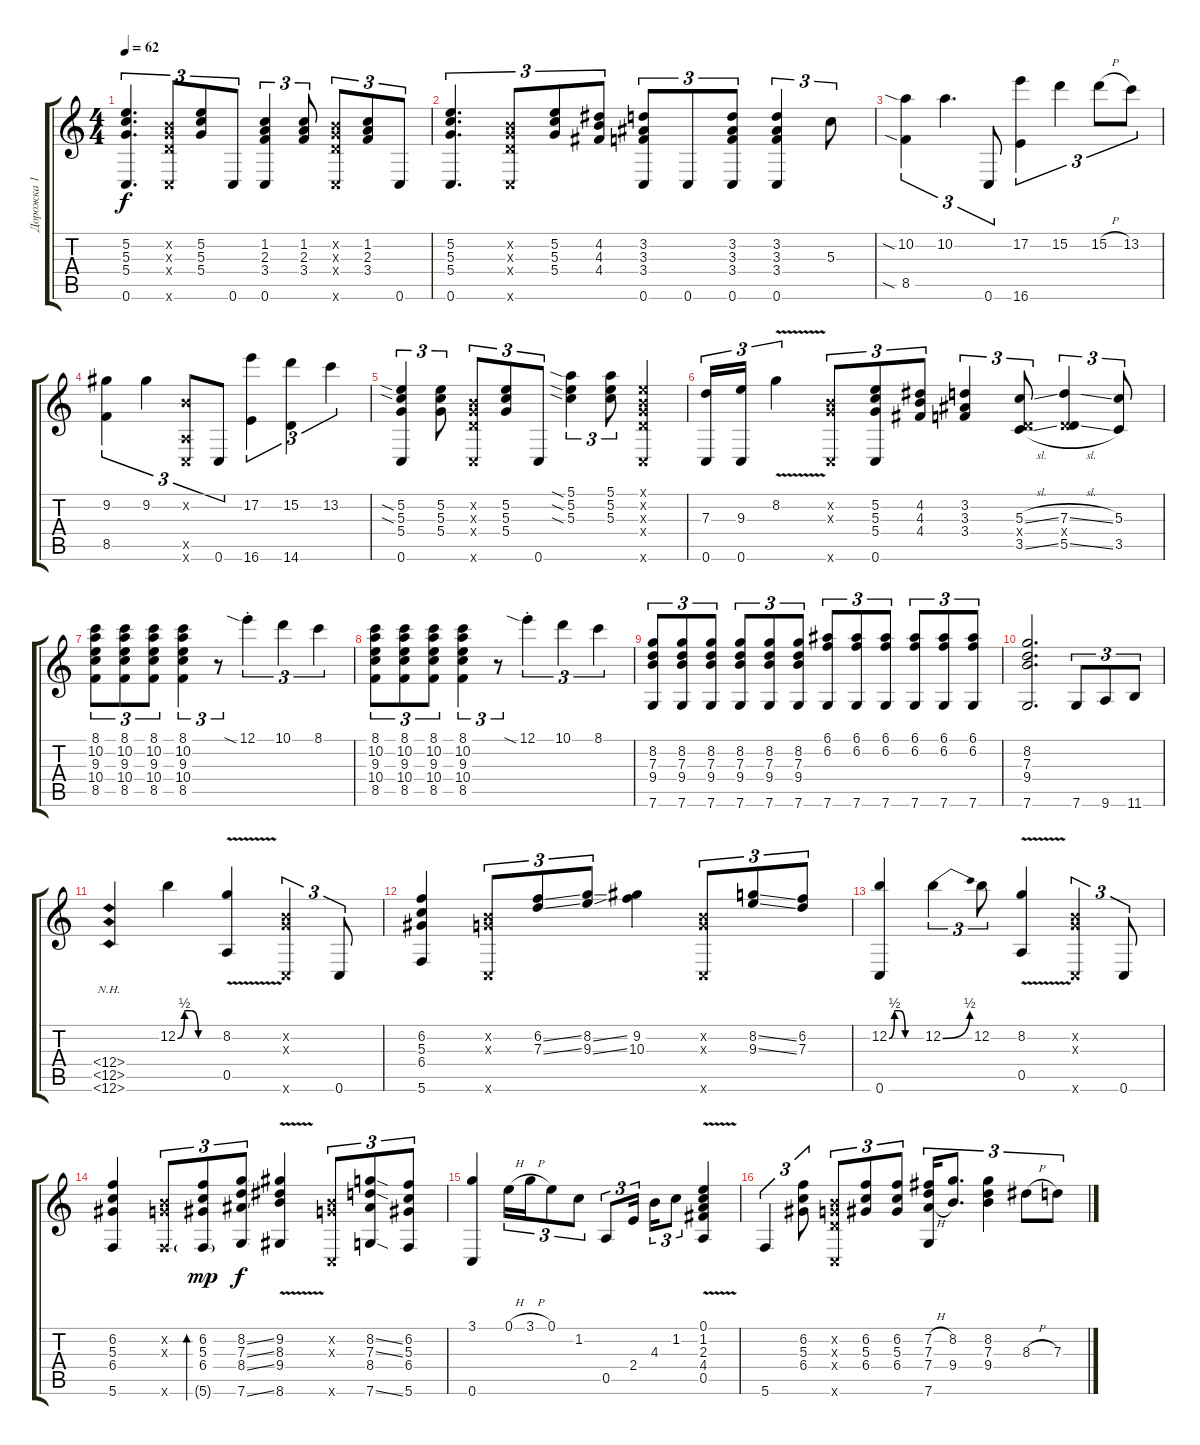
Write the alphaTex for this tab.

\track ("Дорожка 1" "Дорожка 1") {instrument electricguitarjazz}
\staff {score tabs}
\tuning (E4 B3 G3 D3 A2 C2) {hide}
\ts (4 4)
\tempo 62
\clef g2
\ks c
(5.2 5.3 5.4 0.6).4{d tu (3 2) dy f} (0.2{x} 0.3{x} 0.4{x} 0.6{x}).8{tu (3 2)} (5.2 5.3 5.4).8{tu (3 2)} 0.6.8{tu (3 2)} (1.2 2.3 3.4 0.6).4{tu (3 2)} (1.2 2.3 3.4).8{tu (3 2)} (0.2{x} 0.3{x} 0.4{x} 0.6{x}).8{tu (3 2)} (1.2 2.3 3.4).8{tu (3 2)} 0.6.8{tu (3 2)} |
(5.2 5.3 5.4 0.6).4{d tu (3 2)} (0.2{x} 0.3{x} 0.4{x} 0.6{x}).8{tu (3 2)} (5.2 5.3 5.4).8{tu (3 2)} (4.2 4.3 4.4).8{tu (3 2)} (3.2 3.3 3.4 0.6).8{tu (3 2)} 0.6.8{tu (3 2)} (3.2 3.3 3.4 0.6).8{tu (3 2)} (3.2 3.3 3.4 0.6).4{tu (3 2)} 5.3.8{tu (3 2)} |
(10.2{sia} 8.5{sia}).4{tu (3 2)} 10.2.4{d tu (3 2)} 0.6.8{tu (3 2)} (17.2 16.6).4{tu (3 2)} 15.2.4{tu (3 2)} 15.2{h}.8{tu (3 2)} 13.2.8{tu (3 2)} |
(9.2 8.5).4{tu (3 2)} 9.2.4{tu (3 2)} (0.2{x} 0.5{x} 0.6{x}).8{tu (3 2)} 0.6.8{tu (3 2)} (17.2 16.6).4{tu (3 2)} (15.2 14.6).4{tu (3 2)} 13.2.4{tu (3 2)} |
(5.2{sia} 5.3{sia} 5.4 0.6).4{tu (3 2)} (5.2 5.3 5.4).8{tu (3 2)} (0.2{x} 0.3{x} 0.4{x} 0.6{x}).8{tu (3 2)} (5.2 5.3 5.4).8{tu (3 2)} 0.6.8{tu (3 2)} (5.1{sia} 5.2{sia} 5.3{sia}).4{tu (3 2)} (5.1 5.2 5.3).8{tu (3 2)} (0.1{x} 0.2{x} 0.3{x} 0.4{x} 0.6{x}).4 |
(7.3 0.6).16{tu (3 2)} (9.3 0.6).16{tu (3 2)} 8.2{v}.4{tu (3 2)} (0.2{x} 0.3{x} 0.6{x}).8{tu (3 2)} (5.2 5.3 5.4 0.6).8{tu (3 2)} (4.2 4.3 4.4).8{tu (3 2)} (3.2 3.3 3.4).4{tu (3 2)} (5.3{sl} 0.4{x} 3.5{sl}).8{tu (3 2)} (7.3{sl} 0.4{x} 5.5{sl}).4{tu (3 2)} (5.3 3.5).8{tu (3 2)} |
(8.1 10.2 9.3 10.4 8.5).8{tu (3 2)} (8.1 10.2 9.3 10.4 8.5).8{tu (3 2)} (8.1 10.2 9.3 10.4 8.5).8{tu (3 2)} (8.1 10.2 9.3 10.4 8.5).4{tu (3 2)} r.8{tu (3 2)} 12.1{sia st}.4{tu (3 2)} 10.1.4{tu (3 2)} 8.1.4{tu (3 2)} |
(8.1 10.2 9.3 10.4 8.5).8{tu (3 2)} (8.1 10.2 9.3 10.4 8.5).8{tu (3 2)} (8.1 10.2 9.3 10.4 8.5).8{tu (3 2)} (8.1 10.2 9.3 10.4 8.5).4{tu (3 2)} r.8{tu (3 2)} 12.1{sia st}.4{tu (3 2)} 10.1.4{tu (3 2)} 8.1.4{tu (3 2)} |
(8.2 7.3 9.4 7.6).8{tu (3 2)} (8.2 7.3 9.4 7.6).8{tu (3 2)} (8.2 7.3 9.4 7.6).8{tu (3 2)} (8.2 7.3 9.4 7.6).8{tu (3 2)} (8.2 7.3 9.4 7.6).8{tu (3 2)} (8.2 7.3 9.4 7.6).8{tu (3 2)} (6.1 6.2 7.6).8{tu (3 2)} (6.1 6.2 7.6).8{tu (3 2)} (6.1 6.2 7.6).8{tu (3 2)} (6.1 6.2 7.6).8{tu (3 2)} (6.1 6.2 7.6).8{tu (3 2)} (6.1 6.2 7.6).8{tu (3 2)} |
(8.2 7.3 9.4 7.6).2{d} 7.6.8{tu (3 2)} 9.6.8{tu (3 2)} 11.6.8{tu (3 2)} |
(12.4{nh} 12.5{nh} 12.6{nh}).4 12.2{be (custom 0 0 10 2 20 2 30 0 60 0)}.4 (8.2{v} 0.5).4 (0.2{x} 0.3{x} 0.6{x}).4{tu (3 2)} 0.6.8{tu (3 2)} |
(6.2 5.3 6.4 5.6).4 (0.2{x} 0.3{x} 0.6{x}).8{tu (3 2)} (6.2{ss} 7.3{ss}).8{tu (3 2)} (8.2{ss} 9.3{ss}).8{tu (3 2)} (9.2 10.3).4 (0.2{x} 0.3{x} 0.6{x}).8{tu (3 2)} (8.2{ss} 9.3{ss}).8{tu (3 2)} (6.2 7.3).8{tu (3 2)} |
(12.2{be (custom 0 0 10 2 20 2 30 0 60 0)} 0.6).4 12.2{be (bend 0 0 60 2)}.4{tu (3 2)} 12.2.8{tu (3 2)} (8.2{v} 0.5).4 (0.2{x} 0.3{x} 0.6{x}).4{tu (3 2)} 0.6.8{tu (3 2)} |
(6.2 5.3 6.4 5.6).4 (0.2{x} 0.3{x} 5.6{x}).8{tu (3 2)} (6.2 5.3 6.4 5.6{g}).8{tu (3 2) bd 240 dy mp} (8.2{ss} 7.3{ss} 8.4{ss} 7.6{ss}).8{tu (3 2) dy f} (9.2{v} 8.3{v} 9.4{v} 8.6).4 (0.2{x} 0.3{x} 0.6{x}).8{tu (3 2)} (8.2{ss} 7.3{ss} 8.4 7.6{ss}).8{tu (3 2)} (6.2 5.3 6.4 5.6).8{tu (3 2)} |
(3.1 0.6).4 0.1{h}.16{tu (3 2)} 3.1{h}.16{tu (3 2)} 0.1.8{tu (3 2)} 1.2.8{tu (3 2)} 0.5.8{tu (3 2)} 2.4.16{tu (3 2) beam splitsecondary} 4.3.16{tu (3 2)} 1.2.8{tu (3 2)} (0.1 1.2{v} 2.3{v} 4.4{v} 0.5).4 |
5.6.4{tu (3 2)} (6.2 5.3 6.4).8{tu (3 2)} (0.2{x} 0.3{x} 0.4{x} 0.6{x}).8{tu (3 2)} (6.2 5.3 6.4).8{tu (3 2)} (6.2 5.3 6.4).8{tu (3 2)} (7.2{h} 7.3 7.4{h} 7.6).16{tu (3 2)} (8.2 9.4).8{d tu (3 2)} (8.2 7.3 9.4).4{tu (3 2)} 8.3{h}.8{tu (3 2)} 7.3.8{tu (3 2)}
